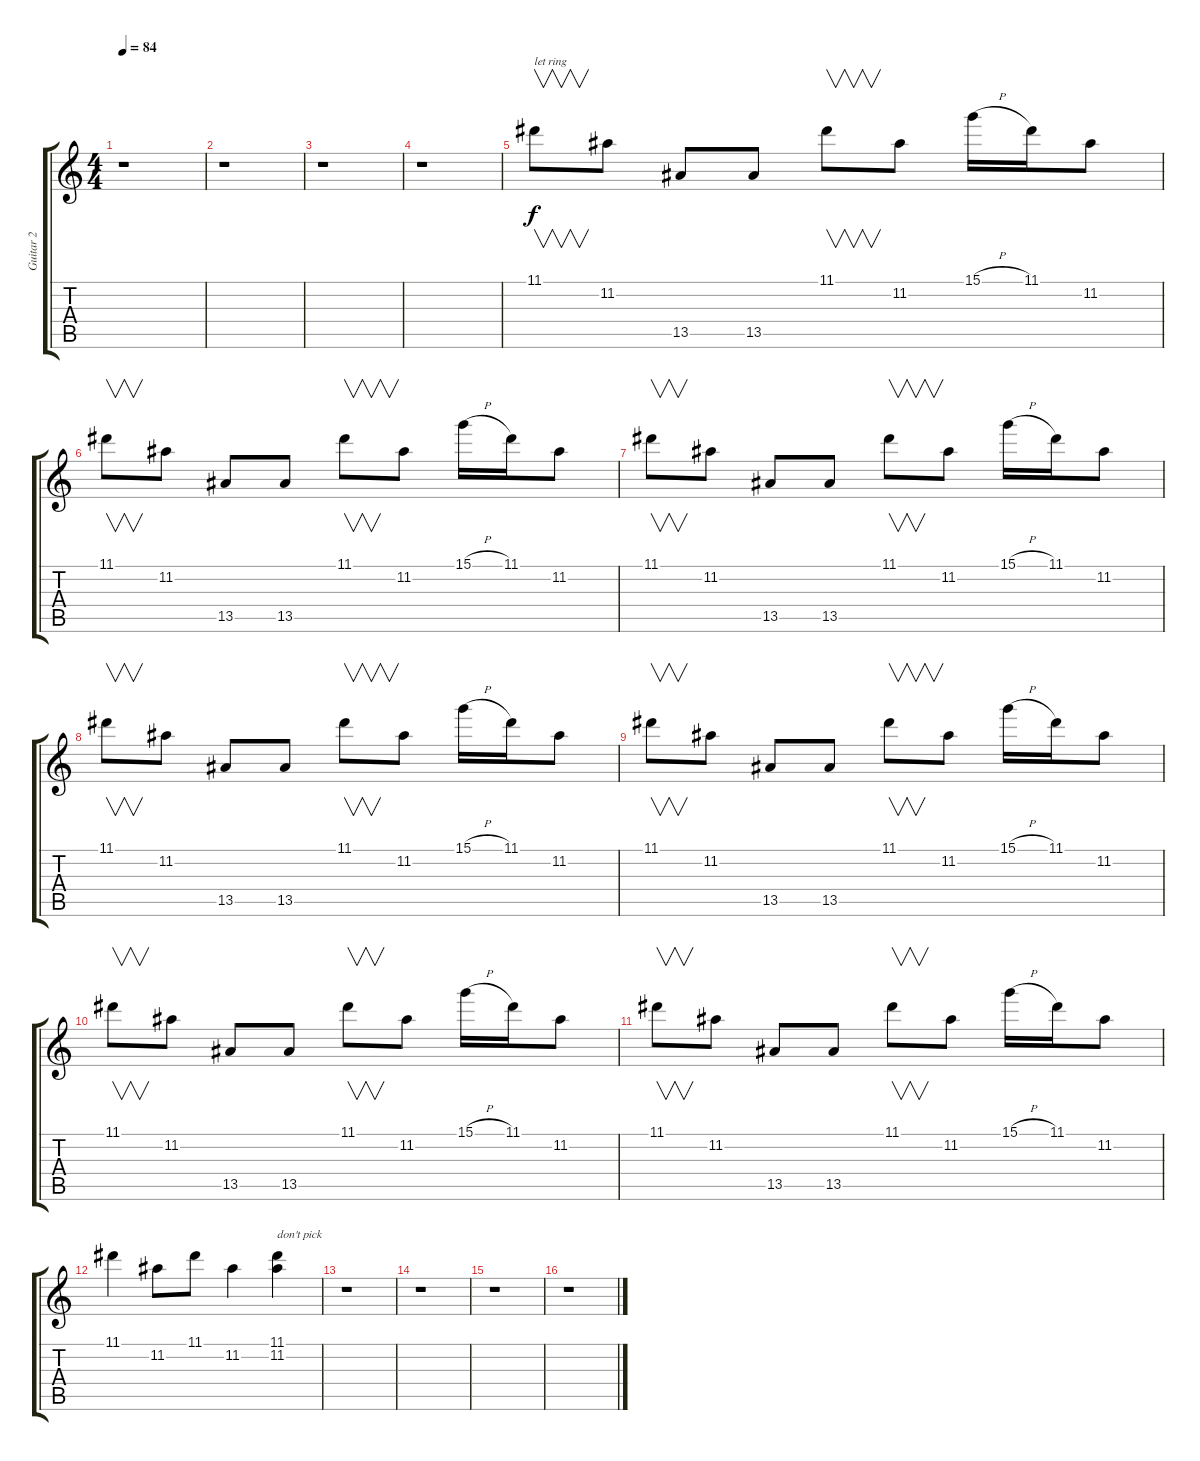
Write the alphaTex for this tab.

\track ("Guitar 2" "Guitar 2") {instrument electricguitarclean}
\staff {score tabs}
\tuning (E4 B3 G3 D3 A2 E2) {hide}
\ts (4 4)
\tempo 84
\clef g2
\ks c
r.1{dy f instrument electricguitarclean} |
r.1 |
r.1 |
r.1 |
11.1.8{v txt "let ring"} 11.2.8 13.5.8 13.5.8 11.1.8{v} 11.2.8 15.1{h}.16 11.1.16 11.2.8 |
11.1.8{v} 11.2.8 13.5.8 13.5.8 11.1.8{v} 11.2.8 15.1{h}.16 11.1.16 11.2.8 |
11.1.8{v} 11.2.8 13.5.8 13.5.8 11.1.8{v} 11.2.8 15.1{h}.16 11.1.16 11.2.8 |
11.1.8{v} 11.2.8 13.5.8 13.5.8 11.1.8{v} 11.2.8 15.1{h}.16 11.1.16 11.2.8 |
11.1.8{v} 11.2.8 13.5.8 13.5.8 11.1.8{v} 11.2.8 15.1{h}.16 11.1.16 11.2.8 |
11.1.8{v} 11.2.8 13.5.8 13.5.8 11.1.8{v} 11.2.8 15.1{h}.16 11.1.16 11.2.8 |
11.1.8{v} 11.2.8 13.5.8 13.5.8 11.1.8{v} 11.2.8 15.1{h}.16 11.1.16 11.2.8 |
11.1.4 11.2.8 11.1.8 11.2.4 (11.1 11.2).4{txt "don't pick"} |
r.1 |
r.1 |
r.1 |
r.1
